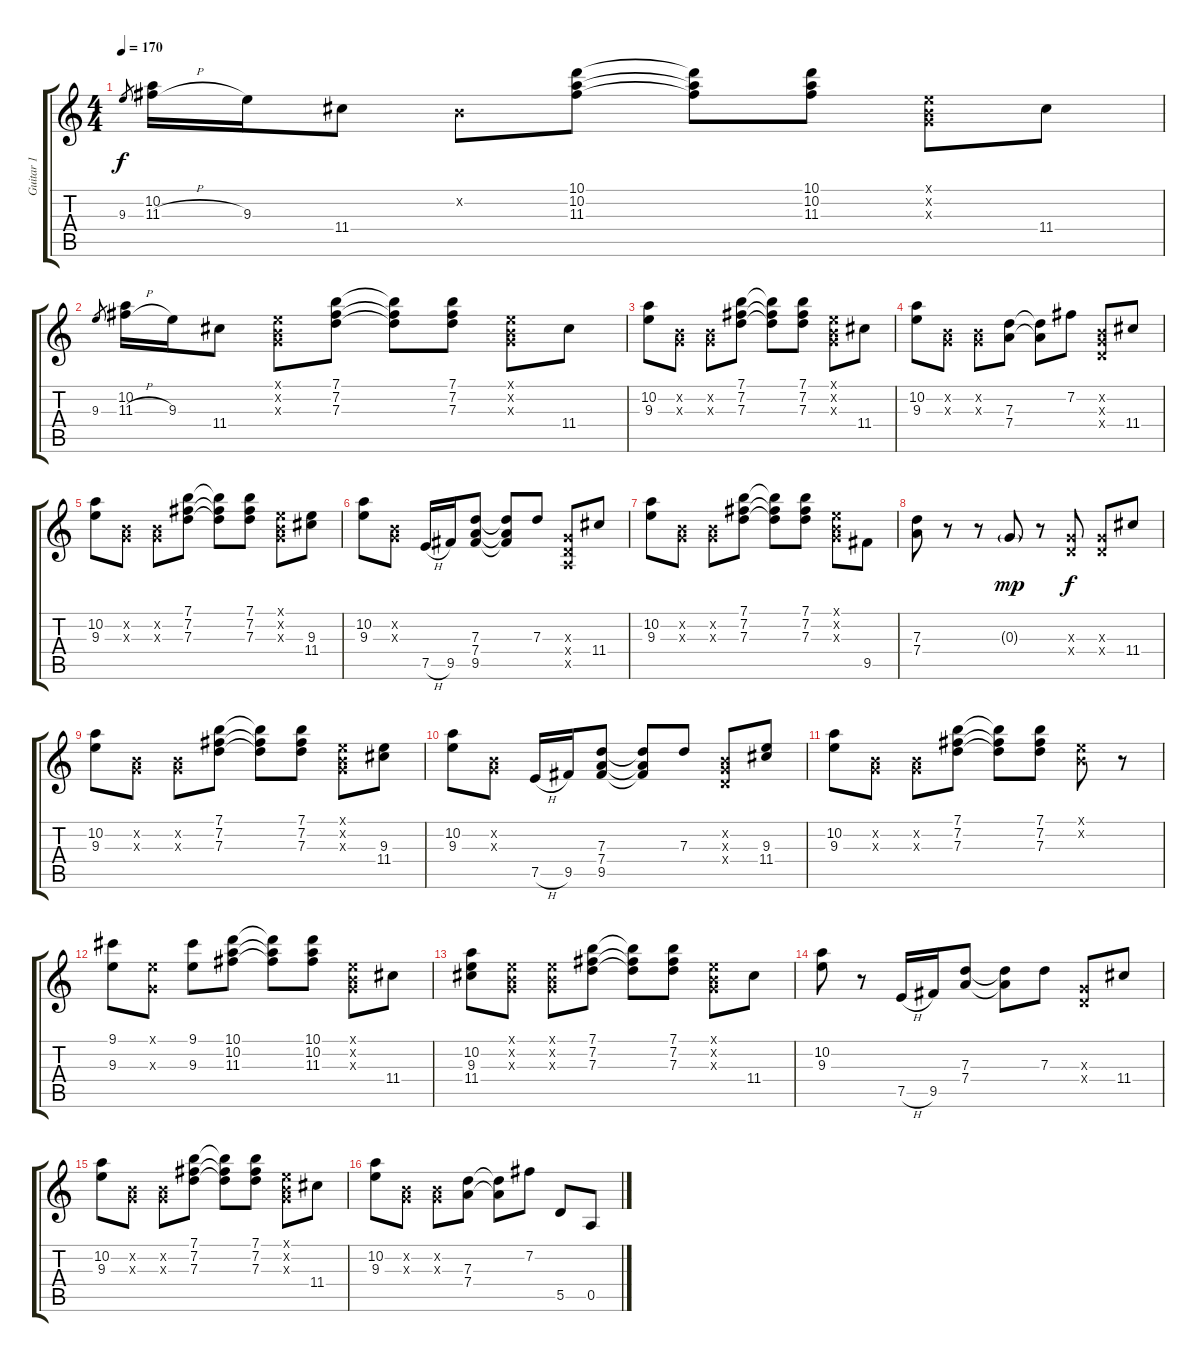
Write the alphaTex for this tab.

\track ("Guitar 1" "Guitar 1") {instrument acousticguitarnylon}
\staff {score tabs}
\tuning (E4 B3 G3 D3 A2 E2) {hide}
\ts (4 4)
\tempo 170
\clef g2
\ks c
9.3.8{gr dy f} (10.2 11.3{h}).16 9.3.16 11.4.8 0.2{x}.8 (10.1 10.2 11.3).8 (10.1{t} 10.2{t} 11.3{t}).8 (10.1 10.2 11.3).8 (0.1{x} 0.2{x} 0.3{x}).8 11.4.8 |
9.3.8{gr} (10.2 11.3{h}).16 9.3.16 11.4.8 (0.1{x} 0.2{x} 0.3{x}).8 (7.1 7.2 7.3).8 (7.1{t} 7.2{t} 7.3{t}).8 (7.1 7.2 7.3).8 (0.1{x} 0.2{x} 0.3{x}).8 11.4.8 |
(10.2 9.3).8 (0.2{x} 0.3{x}).8 (0.2{x} 0.3{x}).8 (7.1 7.2 7.3).8 (7.1{t} 7.2{t} 7.3{t}).8 (7.1 7.2 7.3).8 (0.1{x} 0.2{x} 0.3{x}).8 11.4.8 |
(10.2 9.3).8 (0.2{x} 0.3{x}).8 (0.2{x} 0.3{x}).8 (7.3 7.4).8 (7.3{t} 7.4{t}).8 7.2.8 (0.2{x} 0.3{x} 0.4{x}).8 11.4.8 |
(10.2 9.3).8 (0.2{x} 0.3{x}).8 (0.2{x} 0.3{x}).8 (7.1 7.2 7.3).8 (7.1{t} 7.2{t} 7.3{t}).8 (7.1 7.2 7.3).8 (0.1{x} 0.2{x} 0.3{x}).8 (9.3 11.4).8 |
(10.2 9.3).8 (0.2{x} 0.3{x}).8 7.5{h}.16 9.5.16 (7.3 7.4 9.5).8 (7.3{t} 7.4{t} 9.5{t}).8 7.3.8 (0.3{x} 0.4{x} 0.5{x}).8 11.4.8 |
(10.2 9.3).8 (0.2{x} 0.3{x}).8 (0.2{x} 0.3{x}).8 (7.1 7.2 7.3).8 (7.1{t} 7.2{t} 7.3{t}).8 (7.1 7.2 7.3).8 (0.1{x} 0.2{x} 0.3{x}).8 9.5.8 |
(7.3 7.4).8 r.8 r.8 0.3{g}.8{dy mp} r.8 (0.3{x} 0.4{x}).8{dy f} (0.3{x} 0.4{x}).8 11.4.8 |
(10.2 9.3).8 (0.2{x} 0.3{x}).8 (0.2{x} 0.3{x}).8 (7.1 7.2 7.3).8 (7.1{t} 7.2{t} 7.3{t}).8 (7.1 7.2 7.3).8 (0.1{x} 0.2{x} 0.3{x}).8 (9.3 11.4).8 |
(10.2 9.3).8 (0.2{x} 0.3{x}).8 7.5{h}.16 9.5.16 (7.3 7.4 9.5).8 (7.3{t} 7.4{t} 9.5{t}).8 7.3.8 (0.2{x} 0.3{x} 0.4{x}).8 (9.3 11.4).8 |
(10.2 9.3).8 (0.2{x} 0.3{x}).8 (0.2{x} 0.3{x}).8 (7.1 7.2 7.3).8 (7.1{t} 7.2{t} 7.3{t}).8 (7.1 7.2 7.3).8 (0.1{x} 0.2{x}).8 r.8 |
(9.1 9.3).8 (0.1{x} 0.3{x}).8 (9.1 9.3).8 (10.1 10.2 11.3).8 (10.1{t} 10.2{t} 11.3{t}).8 (10.1 10.2 11.3).8 (0.1{x} 0.2{x} 0.3{x}).8 11.4.8 |
(10.2 9.3 11.4).8 (0.1{x} 0.2{x} 0.3{x}).8 (0.1{x} 0.2{x} 0.3{x}).8 (7.1 7.2 7.3).8 (7.1{t} 7.2{t} 7.3{t}).8 (7.1 7.2 7.3).8 (0.1{x} 0.2{x} 0.3{x}).8 11.4.8 |
(10.2 9.3).8 r.8 7.5{h}.16 9.5.16 (7.3 7.4).8 (7.3{t} 7.4{t}).8 7.3.8 (0.3{x} 0.4{x}).8 11.4.8 |
(10.2 9.3).8 (0.2{x} 0.3{x}).8 (0.2{x} 0.3{x}).8 (7.1 7.2 7.3).8 (7.1{t} 7.2{t} 7.3{t}).8 (7.1 7.2 7.3).8 (0.1{x} 0.2{x} 0.3{x}).8 11.4.8 |
(10.2 9.3).8 (0.2{x} 0.3{x}).8 (0.2{x} 0.3{x}).8 (7.3 7.4).8 (7.3{t} 7.4{t}).8 7.2.8 5.5.8 0.5.8
